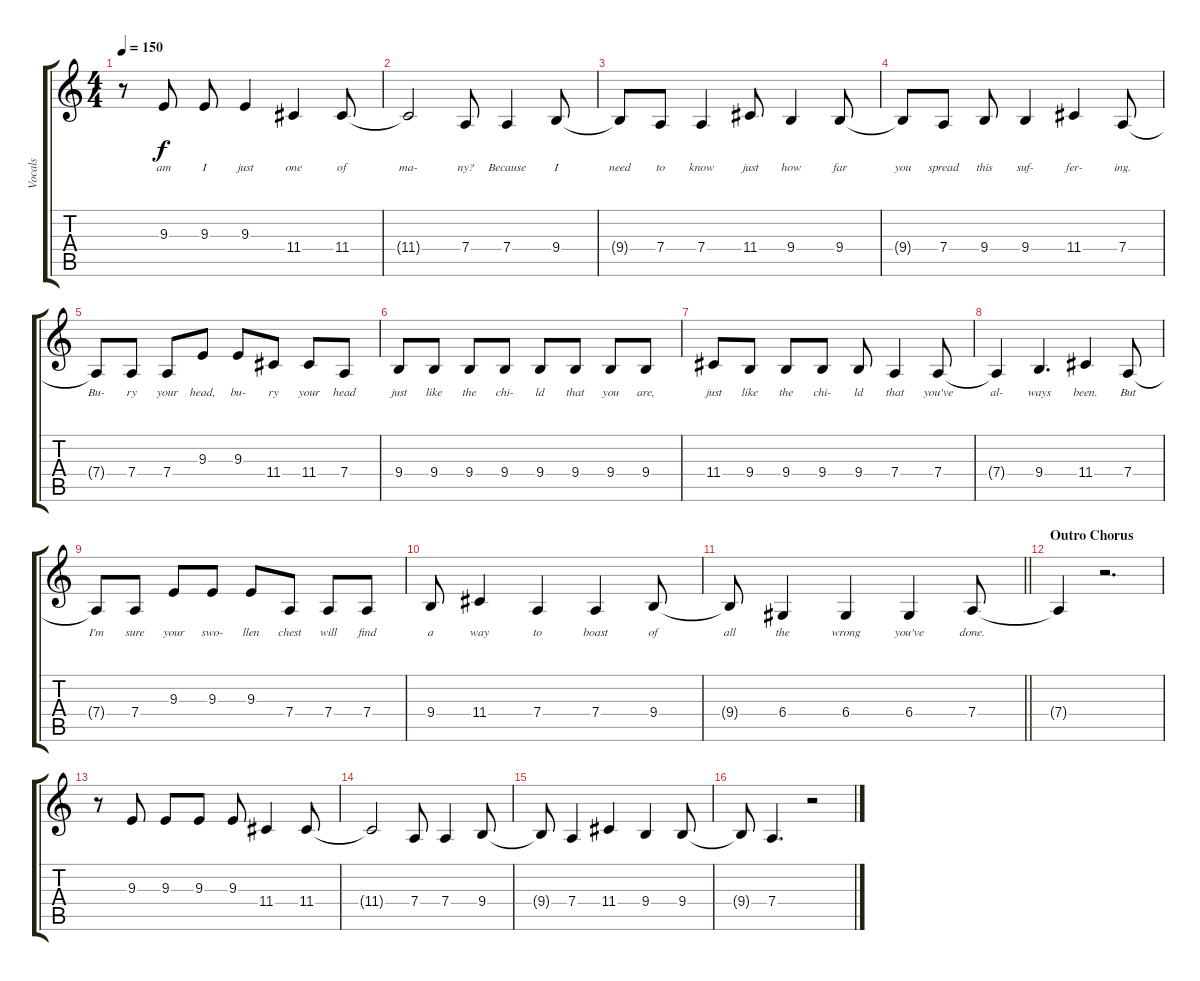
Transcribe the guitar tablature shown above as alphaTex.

\track ("Vocals" "Vocals") {instrument clarinet}
\staff {score tabs}
\tuning (E4 B3 G3 D3 A2 D2) {hide}
\ts (4 4)
\tempo 150
\clef g2
\ks c
r.8{dy f} 9.3.8{lyrics (0 "am") lyrics (1 "") lyrics (2 "") lyrics (3 "") lyrics (4 "")} 9.3.8{lyrics (0 "I") lyrics (1 "") lyrics (2 "") lyrics (3 "") lyrics (4 "")} 9.3.4{lyrics (0 "just") lyrics (1 "") lyrics (2 "") lyrics (3 "") lyrics (4 "")} 11.4.4{lyrics (0 "one") lyrics (1 "") lyrics (2 "") lyrics (3 "") lyrics (4 "")} 11.4.8{lyrics (0 "of") lyrics (1 "") lyrics (2 "") lyrics (3 "") lyrics (4 "")} |
11.4{t}.2{lyrics (0 "ma-") lyrics (1 "") lyrics (2 "") lyrics (3 "") lyrics (4 "")} 7.4.8{lyrics (0 "ny?") lyrics (1 "") lyrics (2 "") lyrics (3 "") lyrics (4 "")} 7.4.4{lyrics (0 "Because") lyrics (1 "") lyrics (2 "") lyrics (3 "") lyrics (4 "")} 9.4.8{lyrics (0 "I") lyrics (1 "") lyrics (2 "") lyrics (3 "") lyrics (4 "")} |
9.4{t}.8{lyrics (0 "need") lyrics (1 "") lyrics (2 "") lyrics (3 "") lyrics (4 "")} 7.4.8{lyrics (0 "to") lyrics (1 "") lyrics (2 "") lyrics (3 "") lyrics (4 "")} 7.4.4{lyrics (0 "know") lyrics (1 "") lyrics (2 "") lyrics (3 "") lyrics (4 "")} 11.4.8{lyrics (0 "just") lyrics (1 "") lyrics (2 "") lyrics (3 "") lyrics (4 "")} 9.4.4{lyrics (0 "how") lyrics (1 "") lyrics (2 "") lyrics (3 "") lyrics (4 "")} 9.4.8{lyrics (0 "far") lyrics (1 "") lyrics (2 "") lyrics (3 "") lyrics (4 "")} |
9.4{t}.8{lyrics (0 "you") lyrics (1 "") lyrics (2 "") lyrics (3 "") lyrics (4 "")} 7.4.8{lyrics (0 "spread") lyrics (1 "") lyrics (2 "") lyrics (3 "") lyrics (4 "")} 9.4.8{lyrics (0 "this") lyrics (1 "") lyrics (2 "") lyrics (3 "") lyrics (4 "")} 9.4.4{lyrics (0 "suf-") lyrics (1 "") lyrics (2 "") lyrics (3 "") lyrics (4 "")} 11.4.4{lyrics (0 "fer-") lyrics (1 "") lyrics (2 "") lyrics (3 "") lyrics (4 "")} 7.4.8{lyrics (0 "ing.") lyrics (1 "") lyrics (2 "") lyrics (3 "") lyrics (4 "")} |
7.4{t}.8{lyrics (0 "Bu-") lyrics (1 "") lyrics (2 "") lyrics (3 "") lyrics (4 "")} 7.4.8{lyrics (0 "ry") lyrics (1 "") lyrics (2 "") lyrics (3 "") lyrics (4 "")} 7.4.8{lyrics (0 "your") lyrics (1 "") lyrics (2 "") lyrics (3 "") lyrics (4 "")} 9.3.8{lyrics (0 "head,") lyrics (1 "") lyrics (2 "") lyrics (3 "") lyrics (4 "")} 9.3.8{lyrics (0 "bu-") lyrics (1 "") lyrics (2 "") lyrics (3 "") lyrics (4 "")} 11.4.8{lyrics (0 "ry") lyrics (1 "") lyrics (2 "") lyrics (3 "") lyrics (4 "")} 11.4.8{lyrics (0 "your") lyrics (1 "") lyrics (2 "") lyrics (3 "") lyrics (4 "")} 7.4.8{lyrics (0 "head") lyrics (1 "") lyrics (2 "") lyrics (3 "") lyrics (4 "")} |
9.4.8{lyrics (0 "just") lyrics (1 "") lyrics (2 "") lyrics (3 "") lyrics (4 "")} 9.4.8{lyrics (0 "like") lyrics (1 "") lyrics (2 "") lyrics (3 "") lyrics (4 "")} 9.4.8{lyrics (0 "the") lyrics (1 "") lyrics (2 "") lyrics (3 "") lyrics (4 "")} 9.4.8{lyrics (0 "chi-") lyrics (1 "") lyrics (2 "") lyrics (3 "") lyrics (4 "")} 9.4.8{lyrics (0 "ld") lyrics (1 "") lyrics (2 "") lyrics (3 "") lyrics (4 "")} 9.4.8{lyrics (0 "that") lyrics (1 "") lyrics (2 "") lyrics (3 "") lyrics (4 "")} 9.4.8{lyrics (0 "you") lyrics (1 "") lyrics (2 "") lyrics (3 "") lyrics (4 "")} 9.4.8{lyrics (0 "are,") lyrics (1 "") lyrics (2 "") lyrics (3 "") lyrics (4 "")} |
11.4.8{lyrics (0 "just") lyrics (1 "") lyrics (2 "") lyrics (3 "") lyrics (4 "")} 9.4.8{lyrics (0 "like") lyrics (1 "") lyrics (2 "") lyrics (3 "") lyrics (4 "")} 9.4.8{lyrics (0 "the") lyrics (1 "") lyrics (2 "") lyrics (3 "") lyrics (4 "")} 9.4.8{lyrics (0 "chi-") lyrics (1 "") lyrics (2 "") lyrics (3 "") lyrics (4 "")} 9.4.8{lyrics (0 "ld") lyrics (1 "") lyrics (2 "") lyrics (3 "") lyrics (4 "")} 7.4.4{lyrics (0 "that") lyrics (1 "") lyrics (2 "") lyrics (3 "") lyrics (4 "")} 7.4.8{lyrics (0 "you've") lyrics (1 "") lyrics (2 "") lyrics (3 "") lyrics (4 "")} |
7.4{t}.4{lyrics (0 "al-") lyrics (1 "") lyrics (2 "") lyrics (3 "") lyrics (4 "")} 9.4.4{d lyrics (0 "ways") lyrics (1 "") lyrics (2 "") lyrics (3 "") lyrics (4 "")} 11.4.4{lyrics (0 "been.") lyrics (1 "") lyrics (2 "") lyrics (3 "") lyrics (4 "")} 7.4.8{lyrics (0 "But") lyrics (1 "") lyrics (2 "") lyrics (3 "") lyrics (4 "")} |
7.4{t}.8{lyrics (0 "I'm") lyrics (1 "") lyrics (2 "") lyrics (3 "") lyrics (4 "")} 7.4.8{lyrics (0 "sure") lyrics (1 "") lyrics (2 "") lyrics (3 "") lyrics (4 "")} 9.3.8{lyrics (0 "your") lyrics (1 "") lyrics (2 "") lyrics (3 "") lyrics (4 "")} 9.3.8{lyrics (0 "swo-") lyrics (1 "") lyrics (2 "") lyrics (3 "") lyrics (4 "")} 9.3.8{lyrics (0 "llen") lyrics (1 "") lyrics (2 "") lyrics (3 "") lyrics (4 "")} 7.4.8{lyrics (0 "chest") lyrics (1 "") lyrics (2 "") lyrics (3 "") lyrics (4 "")} 7.4.8{lyrics (0 "will") lyrics (1 "") lyrics (2 "") lyrics (3 "") lyrics (4 "")} 7.4.8{lyrics (0 "find") lyrics (1 "") lyrics (2 "") lyrics (3 "") lyrics (4 "")} |
9.4.8{lyrics (0 "a") lyrics (1 "") lyrics (2 "") lyrics (3 "") lyrics (4 "")} 11.4.4{lyrics (0 "way") lyrics (1 "") lyrics (2 "") lyrics (3 "") lyrics (4 "")} 7.4.4{lyrics (0 "to") lyrics (1 "") lyrics (2 "") lyrics (3 "") lyrics (4 "")} 7.4.4{lyrics (0 "boast") lyrics (1 "") lyrics (2 "") lyrics (3 "") lyrics (4 "")} 9.4.8{lyrics (0 "of") lyrics (1 "") lyrics (2 "") lyrics (3 "") lyrics (4 "")} |
\barLineRight lightlight
9.4{t}.8{lyrics (0 "all") lyrics (1 "") lyrics (2 "") lyrics (3 "") lyrics (4 "")} 6.4.4{lyrics (0 "the") lyrics (1 "") lyrics (2 "") lyrics (3 "") lyrics (4 "")} 6.4.4{lyrics (0 "wrong") lyrics (1 "") lyrics (2 "") lyrics (3 "") lyrics (4 "")} 6.4.4{lyrics (0 "you've") lyrics (1 "") lyrics (2 "") lyrics (3 "") lyrics (4 "")} 7.4.8{lyrics (0 "done.") lyrics (1 "") lyrics (2 "") lyrics (3 "") lyrics (4 "")} |
\section ("" "Outro Chorus")
7.4{t}.4 r.2{d} |
r.8 9.3.8 9.3.8 9.3.8 9.3.8 11.4.4 11.4.8 |
11.4{t}.2 7.4.8 7.4.4 9.4.8 |
9.4{t}.8 7.4.4 11.4.4 9.4.4 9.4.8 |
9.4{t}.8 7.4.4{d} r.2
